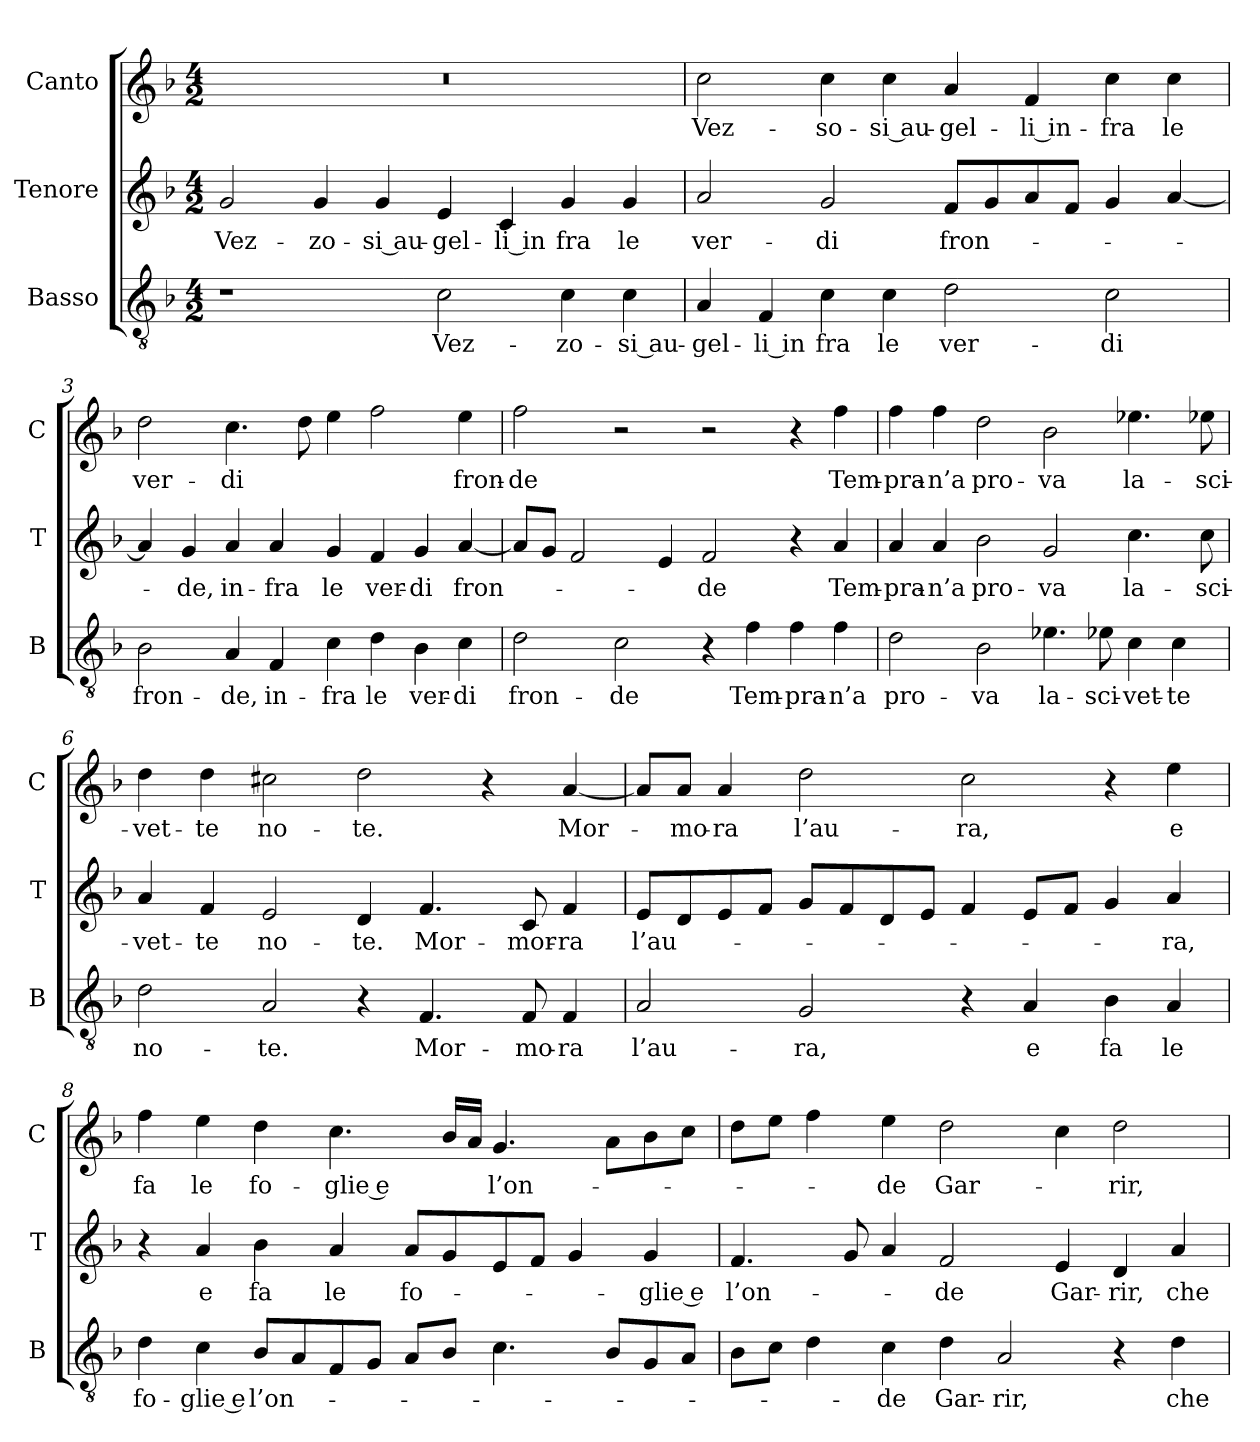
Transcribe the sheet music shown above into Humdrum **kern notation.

**kern	**text	**kern	**text	**kern	**text
*part3	*part3	*part2	*part2	*part1	*part1
*staff3	*staff3	*staff2	*staff2	*staff1	*staff1
*I"Basso	*	*I"Tenore	*	*I"Canto	*
*I'B	*	*I'T	*	*I'C	*
*clefGv2	*	*clefG2	*	*clefG2	*
*k[b-]	*	*k[b-]	*	*k[b-]	*
*F:	*	*F:	*	*F:	*
*M4/2	*	*M4/2	*	*M4/2	*
=1	=1	=1	=1	=1	=1
1r	.	2g	Vez-	0r	.
.	.	4g	-zo-	.	.
.	.	4g	-si au-	.	.
2c	Vez-	4e	-gel-	.	.
.	.	4c	-li in	.	.
4c	-zo-	4g	fra	.	.
4c	-si au-	4g	le	.	.
=2	=2	=2	=2	=2	=2
4A	-gel-	2a	ver-	2cc	Vez-
4F	-li in	.	.	.	.
4c	fra	2g	-di	4cc	-so-
4c	le	.	.	4cc	-si au-
2d	ver-	8fL	fron-	4a	-gel-
.	.	8g	.	.	.
.	.	8a	.	4f	-li in-
.	.	8fJ	.	.	.
2c	-di	4g	.	4cc	-fra
.	.	[4a	.	4cc	le
=3	=3	=3	=3	=3	=3
2B-	fron-	4a]	.	2dd	ver-
.	.	4g	-de,	.	.
4A	-de,	4a	in-	4.cc	-di
4F	in-	4a	-fra	.	.
.	.	.	.	8dd	.
4c	-fra	4g	le	4ee	.
4d	le	4f	ver-	2ff	.
4B-	ver-	4g	-di	.	.
4c	-di	[4a	fron-	4ee	fron-
=4	=4	=4	=4	=4	=4
2d	fron-	8aL]	.	2ff	-de
.	.	8gJ	.	.	.
.	.	2f	.	.	.
2c	-de	.	.	2r	.
.	.	4e	.	.	.
4r	.	2f	-de	2r	.
4f	Tem-	.	.	.	.
4f	-pra-	4r	.	4r	.
4f	-n’a	4a	Tem-	4ff	Tem-
=5	=5	=5	=5	=5	=5
2d	pro-	4a	-pra-	4ff	-pra-
.	.	4a	-n’a	4ff	-n’a
2B-	-va	2b-	pro-	2dd	pro-
4.e-X	la-	2g	-va	2b-	-va
8e-X	-sci-	.	.	.	.
4c	-vet-	4.cc	la-	4.ee-X	la-
4c	-te	.	.	.	.
.	.	8cc	-sci-	8ee-X	-sci-
=6	=6	=6	=6	=6	=6
2d	no-	4a	-vet-	4dd	-vet-
.	.	4f	-te	4dd	-te
2A	-te.	2e	no-	2cc#X	no-
4r	.	4d	-te.	2dd	-te.
4.F	Mor-	4.f	Mor-	.	.
.	.	.	.	4r	.
8F	-mo-	8c	-mor-	.	.
4F	-ra	4f	-ra	[4a	Mor-
=7	=7	=7	=7	=7	=7
2A	l’au-	8eL	l’au-	8aL]	.
.	.	8d	.	8aJ	-mo-
.	.	8e	.	4a	-ra
.	.	8fJ	.	.	.
2G	-ra,	8gL	.	2dd	l’au-
.	.	8f	.	.	.
.	.	8d	.	.	.
.	.	8eJ	.	.	.
4r	.	4f	.	2cc	-ra,
4A	e	8eL	.	.	.
.	.	8fJ	.	.	.
4B-	fa	4g	.	4r	.
4A	le	4a	-ra,	4ee	e
=8	=8	=8	=8	=8	=8
4d	fo-	4r	.	4ff	fa
4c	-glie e	4a	e	4ee	le
8B-L	l’on-	4b-	fa	4dd	fo-
8A	.	.	.	.	.
8F	.	4a	le	4.cc	-glie e
8GJ	.	.	.	.	.
8AL	.	8aL	fo-	.	.
8B-J	.	8g	.	16b-LL	.
.	.	.	.	16aJJ	.
4.c	.	8e	.	4.g	l’on-
.	.	8fJ	.	.	.
.	.	4g	.	.	.
8B-L	.	.	.	8aL	.
8G	.	4g	-glie e	8b-	.
8AJ	.	.	.	8ccJ	.
=9	=9	=9	=9	=9	=9
8B-L	.	4.f	l’on-	8ddL	.
8cJ	.	.	.	8eeJ	.
4d	.	.	.	4ff	.
.	.	8g	.	.	.
4c	-de	4a	.	4ee	-de
4d	Gar-	2f	-de	2dd	Gar-
2A	-rir,	.	.	.	.
.	.	4e	Gar-	4cc	.
4r	.	4d	-rir,	2dd	-rir,
4d	che	4a	che	.	.
=	=	=	=	=	=
*-	*-	*-	*-	*-	*-
